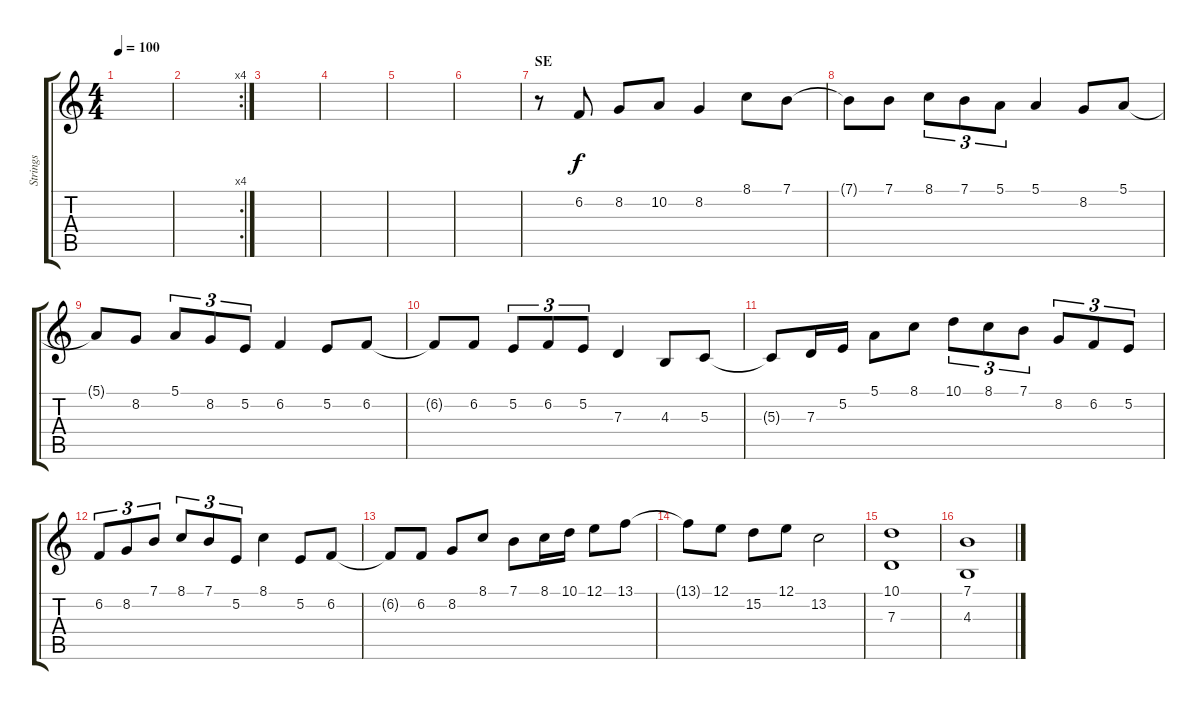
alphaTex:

\track ("Strings" "Strings") {instrument stringensemble1}
\staff {score tabs}
\tuning (E4 B3 G3 D3 A2 D2) {hide}
\ts (4 4)
\tempo 100
\clef g2
\ks c
|
\rc 4
|
|
|
|
|
\section ("" "SE")
r.8 6.2.8 8.2.8 10.2.8 8.2.4{instrument stringensemble2} 8.1.8{instrument stringensemble1} 7.1.8{instrument stringensemble2} |
7.1{t}.8 7.1.8{instrument stringensemble1} 8.1.8{tu (3 2)} 7.1.8{tu (3 2)} 5.1.8{tu (3 2)} 5.1.4{instrument stringensemble2} 8.2.8{instrument stringensemble1} 5.1.8{instrument stringensemble2} |
5.1{t}.8 8.2.8{instrument stringensemble1} 5.1.8{tu (3 2)} 8.2.8{tu (3 2)} 5.2.8{tu (3 2)} 6.2.4{instrument stringensemble2} 5.2.8{instrument stringensemble1} 6.2.8{instrument stringensemble2} |
6.2{t}.8 6.2.8{instrument stringensemble1} 5.2.8{tu (3 2)} 6.2.8{tu (3 2)} 5.2.8{tu (3 2)} 7.3.4{instrument stringensemble2} 4.3.8{instrument stringensemble1} 5.3.8{instrument stringensemble2} |
5.3{t}.8 7.3.16{instrument stringensemble1} 5.2.16 5.1.8 8.1.8 10.1.8{tu (3 2)} 8.1.8{tu (3 2)} 7.1.8{tu (3 2)} 8.2.8{tu (3 2)} 6.2.8{tu (3 2)} 5.2.8{tu (3 2)} |
6.2.8{tu (3 2)} 8.2.8{tu (3 2)} 7.1.8{tu (3 2)} 8.1.8{tu (3 2)} 7.1.8{tu (3 2)} 5.2.8{tu (3 2)} 8.1.4{instrument stringensemble2} 5.2.8{instrument stringensemble1} 6.2.8{instrument stringensemble2} |
6.2{t}.8 6.2.8{instrument stringensemble1} 8.2.8 8.1.8 7.1.8 8.1.16 10.1.16 12.1.8 13.1.8{instrument stringensemble2} |
13.1{t}.8 12.1.8{instrument stringensemble1} 15.2.8 12.1.8 13.2.2{instrument stringensemble2} |
(10.1 7.3).1 |
(7.1 4.3).1
